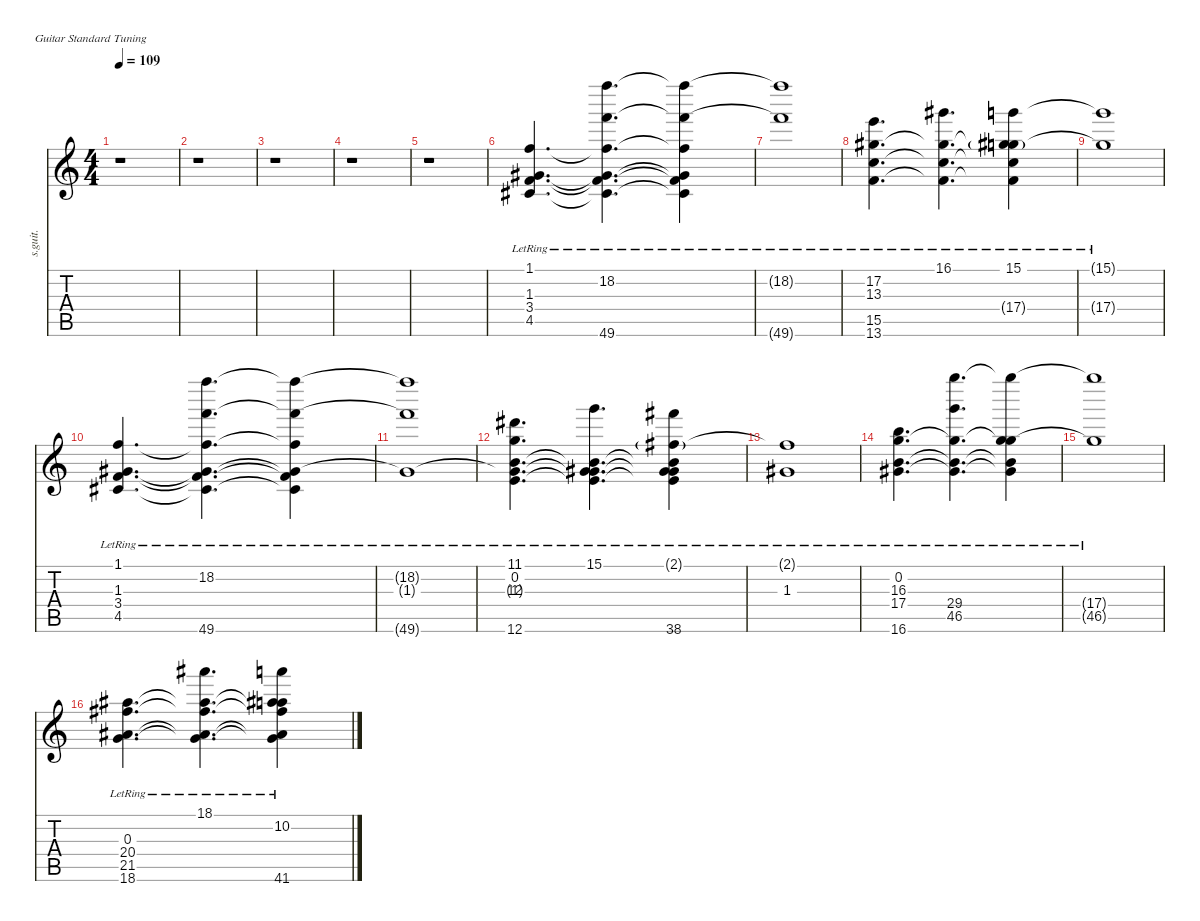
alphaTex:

\defaultSystemsLayout 4
\hideDynamics
\bracketExtendMode nobrackets
\track ("Acoustic Piano (Right Hand)" "s.guit.") {instrument acousticgrandpiano}
\staff {score tabs}
\tuning (E4 B3 G3 D3 A2 E2)
\displaytranspose 12
\ts (4 4)
\tempo 109
\clef g2
\ks c
r.1{dy f} |
r.1 |
r.1 |
r.1 |
r.1 |
(1.1{lr} 1.3{lr acc #} 3.4{lr} 4.5{lr acc #}).4{d lyrics (0 "") lyrics (1 "") lyrics (2 "") lyrics (3 "") lyrics (4 "")} (49.6{lr} 18.2{lr} 1.1{lr t} 1.3{lr t acc #} 3.4{lr t} 4.5{lr t acc #}).4{d lyrics (0 "") lyrics (1 "") lyrics (2 "") lyrics (3 "") lyrics (4 "")} (49.6{lr t} 18.2{lr t} 1.1{lr t} 1.3{lr t acc #} 3.4{lr t} 4.5{lr t acc #}).4{lyrics (0 "") lyrics (1 "") lyrics (2 "") lyrics (3 "") lyrics (4 "")} |
(49.6{lr t} 18.2{lr t}).1{lyrics (0 "") lyrics (1 "") lyrics (2 "") lyrics (3 "") lyrics (4 "")} |
(17.2{lr} 13.3{lr acc #} 15.5{lr} 13.6{lr}).4{d lyrics (0 "") lyrics (1 "") lyrics (2 "") lyrics (3 "") lyrics (4 "")} (16.1{lr acc #} 13.3{lr t acc #} 15.5{lr t} 13.6{lr t}).4{d lyrics (0 "") lyrics (1 "") lyrics (2 "") lyrics (3 "") lyrics (4 "")} (15.1{lr} 17.4{g lr} 13.3{lr t acc #} 15.5{lr t} 13.6{lr t}).4{lyrics (0 "") lyrics (1 "") lyrics (2 "") lyrics (3 "") lyrics (4 "")} |
(15.1{lr t} 17.4{lr t}).1{lyrics (0 "") lyrics (1 "") lyrics (2 "") lyrics (3 "") lyrics (4 "")} |
(1.1{lr} 1.3{lr acc #} 3.4{lr} 4.5{lr acc #}).4{d lyrics (0 "") lyrics (1 "") lyrics (2 "") lyrics (3 "") lyrics (4 "")} (49.6{lr} 18.2{lr} 1.1{lr t} 1.3{lr t acc #} 3.4{lr t} 4.5{lr t acc #}).4{d lyrics (0 "") lyrics (1 "") lyrics (2 "") lyrics (3 "") lyrics (4 "")} (49.6{lr t} 18.2{lr t} 1.1{lr t} 1.3{lr t acc #} 3.4{lr t} 4.5{lr t acc #}).4{lyrics (0 "") lyrics (1 "") lyrics (2 "") lyrics (3 "") lyrics (4 "")} |
(49.6{lr t} 18.2{lr t} 1.3{lr t acc #}).1{lyrics (0 "") lyrics (1 "") lyrics (2 "") lyrics (3 "") lyrics (4 "")} |
(11.1{lr acc #} 12.3{lr} 0.2{lr} 12.6{lr} 1.3{lr t acc #}).4{d lyrics (0 "") lyrics (1 "") lyrics (2 "") lyrics (3 "") lyrics (4 "")} (15.1{lr} 1.3{lr t} 0.2{lr t} 12.6{lr t} 1.3{lr t}).4{d lyrics (0 "") lyrics (1 "") lyrics (2 "") lyrics (3 "") lyrics (4 "")} (38.6{lr acc #} 2.1{g lr acc #} 1.3{lr t} 0.2{lr t} 12.6{lr t} 1.3{lr t}).4{lyrics (0 "") lyrics (1 "") lyrics (2 "") lyrics (3 "") lyrics (4 "")} |
(2.1{lr t acc #} 1.3{lr acc #}).1{lyrics (0 "") lyrics (1 "") lyrics (2 "") lyrics (3 "") lyrics (4 "")} |
(16.3{lr} 17.4{lr} 0.2{lr} 16.6{lr acc #}).4{d lyrics (0 "") lyrics (1 "") lyrics (2 "") lyrics (3 "") lyrics (4 "")} (46.5{lr} 29.4{lr} 17.4{lr t} 0.2{lr t} 16.6{lr t acc #}).4{d lyrics (0 "") lyrics (1 "") lyrics (2 "") lyrics (3 "") lyrics (4 "")} (46.5{lr t} 17.4{lr t} 17.4{lr t} 0.2{lr t} 16.6{lr t acc #}).4{lyrics (0 "") lyrics (1 "") lyrics (2 "") lyrics (3 "") lyrics (4 "")} |
(46.5{lr t} 17.4{lr t}).1{lyrics (0 "") lyrics (1 "") lyrics (2 "") lyrics (3 "") lyrics (4 "")} |
(20.4{lr acc #} 21.5{lr acc #} 18.6{lr acc #} 0.3{lr}).4{d lyrics (0 "") lyrics (1 "") lyrics (2 "") lyrics (3 "") lyrics (4 "")} (18.1{lr acc #} 20.4{lr t acc #} 21.5{lr t acc #} 18.6{lr t acc #} 0.3{lr t}).4{d lyrics (0 "") lyrics (1 "") lyrics (2 "") lyrics (3 "") lyrics (4 "")} (41.6{lr} 10.2{lr} 20.4{lr t acc #} 21.5{lr t acc #} 18.6{lr t acc #} 0.3{lr t}).4{lyrics (0 "") lyrics (1 "") lyrics (2 "") lyrics (3 "") lyrics (4 "")}
